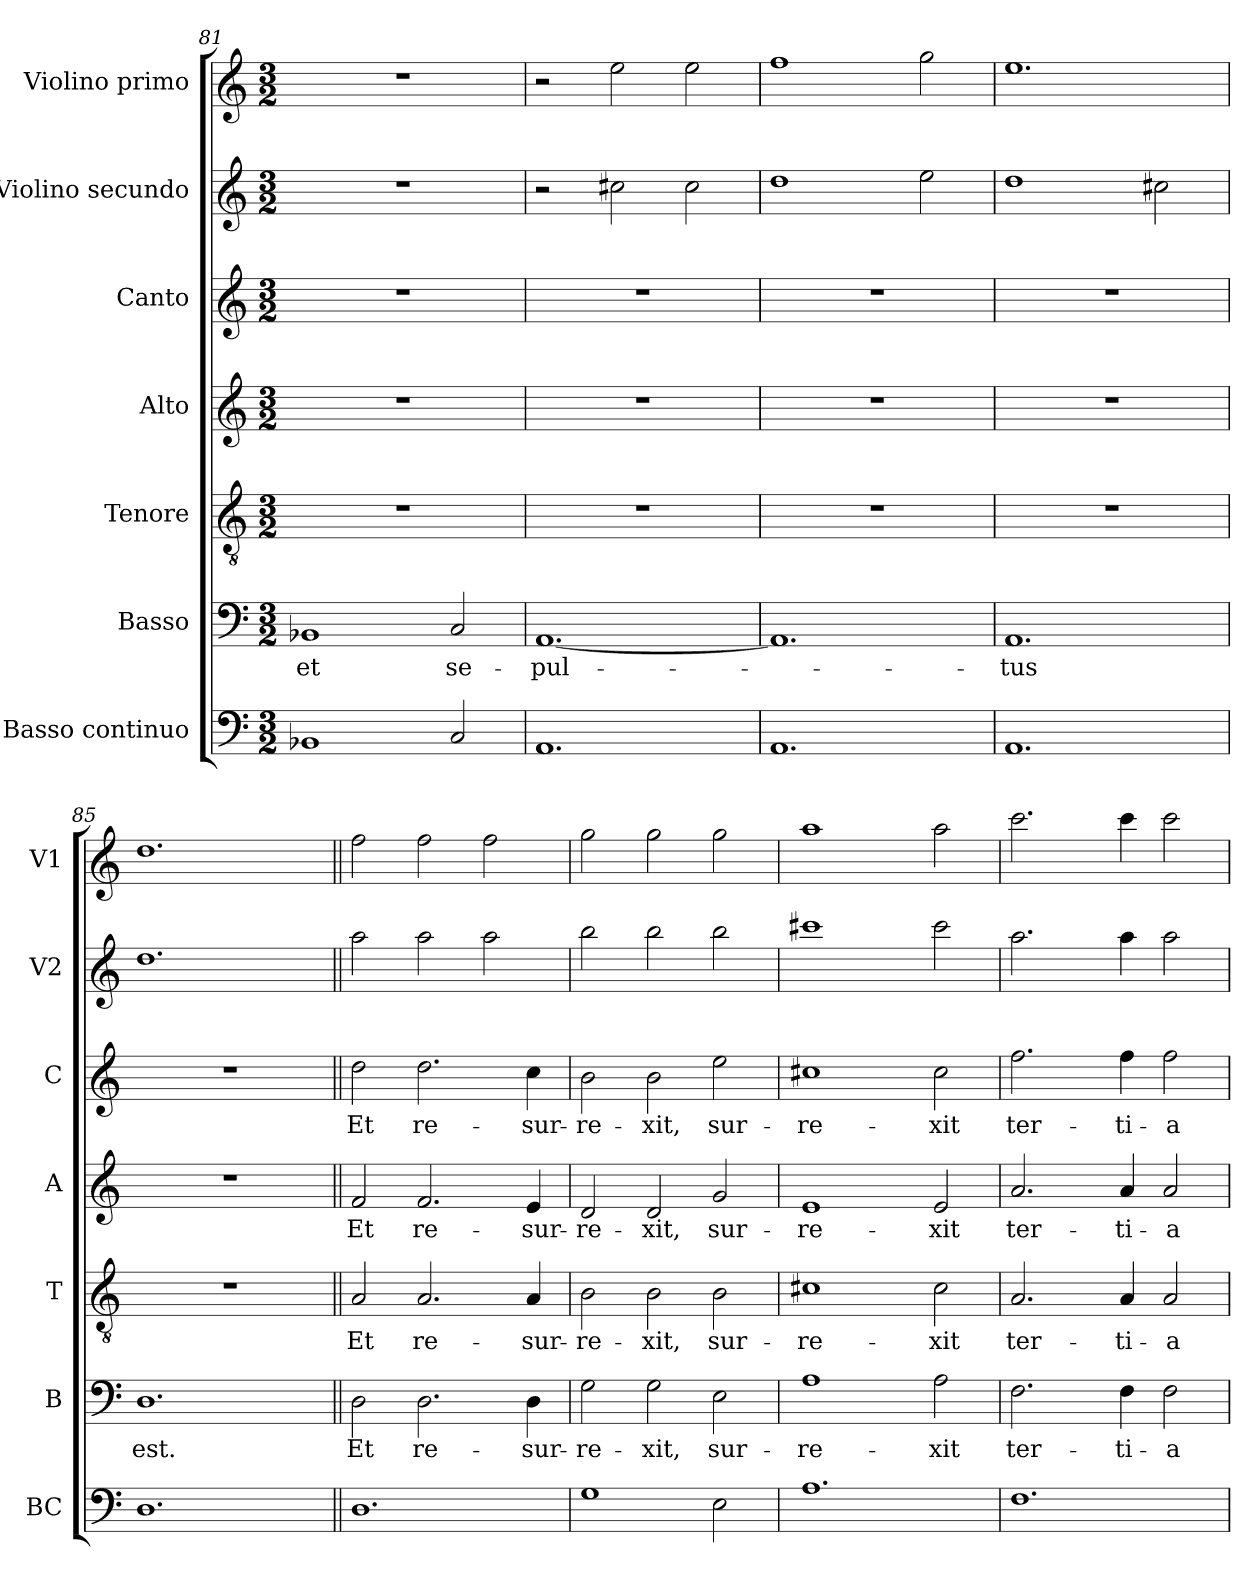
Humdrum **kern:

**kern	**kern	**text	**kern	**text	**kern	**text	**kern	**text	**kern	**kern
*part7	*part6	*part6	*part5	*part5	*part4	*part4	*part3	*part3	*part2	*part1
*staff7	*staff6	*staff6	*staff5	*staff5	*staff4	*staff4	*staff3	*staff3	*staff2	*staff1
*I"Basso continuo	*I"Basso	*	*I"Tenore	*	*I"Alto	*	*I"Canto	*	*I"Violino secundo	*I"Violino primo
*I'BC	*I'B	*	*I'T	*	*I'A	*	*I'C	*	*I'V2	*I'V1
*clefF4	*clefF4	*	*clefGv2	*	*clefG2	*	*clefG2	*	*clefG2	*clefG2
*k[]	*k[]	*	*k[]	*	*k[]	*	*k[]	*	*k[]	*k[]
*C:	*C:	*	*C:	*	*C:	*	*C:	*	*C:	*C:
*M3/2	*M3/2	*	*M3/2	*	*M3/2	*	*M3/2	*	*M3/2	*M3/2
=81	=81	=81	=81	=81	=81	=81	=81	=81	=81	=81
*^	*	*	*	*	*	*	*	*	*	*
!	!	!	!LO:LY:b	!	!	!	!	!	!	!	!
1BB-X	2ryy	1BB-X	et	1.r	.	1.r	.	1.r	.	1.r	1.r
.	2ryy	.	.	.	.	.	.	.	.	.	.
!	!	!	!LO:LY:b	!	!	!	!	!	!	!	!
2C/	2ryy	2C/	se-	.	.	.	.	.	.	.	.
=82	=82	=82	=82	=82	=82	=82	=82	=82	=82	=82	=82
!	!	!	!LO:LY:b	!	!	!	!	!	!	!	!
1.AA	2ryy	[1.AA	-pul-	1.r	.	1.r	.	1.r	.	2r	2r
.	2ryy	.	.	.	.	.	.	.	.	2cc#X\	2ee\
.	2ryy	.	.	.	.	.	.	.	.	2cc#\	2ee\
=83	=83	=83	=83	=83	=83	=83	=83	=83	=83	=83	=83
1.AA	2ryy	1.AA]	.	1.r	.	1.r	.	1.r	.	1dd	1ff
.	2ryy	.	.	.	.	.	.	.	.	.	.
.	2ryy	.	.	.	.	.	.	.	.	2ee\	2gg\
=84	=84	=84	=84	=84	=84	=84	=84	=84	=84	=84	=84
!	!	!	!LO:LY:b	!	!	!	!	!	!	!	!
1.AA	2ryy	1.AA	-tus	1.r	.	1.r	.	1.r	.	1dd	1.ee
.	2ryy	.	.	.	.	.	.	.	.	.	.
.	2ryy	.	.	.	.	.	.	.	.	2cc#X\	.
=85	=85	=85	=85	=85	=85	=85	=85	=85	=85	=85	=85
!	!	!	!LO:LY:b	!	!	!	!	!	!	!	!
1.D	2ryy	1.D	est.	1.r	.	1.r	.	1.r	.	1.dd	1.dd
.	2ryy	.	.	.	.	.	.	.	.	.	.
.	2ryy	.	.	.	.	.	.	.	.	.	.
!!LO:LB:g=z
=86||	=86||	=86||	=86||	=86||	=86||	=86||	=86||	=86||	=86||	=86||	=86||
!	!	!	!LO:LY:b	!	!LO:LY:b	!	!LO:LY:b	!	!LO:LY:b	!	!
1.D	2ryy	2D\	Et	2A/	Et	2f/	Et	2dd\	Et	2aa\	2ff\
!	!	!	!LO:LY:b	!	!LO:LY:b	!	!LO:LY:b	!	!LO:LY:b	!	!
.	2ryy	2.D\	re-	2.A/	re-	2.f/	re-	2.dd\	re-	2aa\	2ff\
.	2ryy	.	.	.	.	.	.	.	.	2aa\	2ff\
!	!	!	!LO:LY:b	!	!LO:LY:b	!	!LO:LY:b	!	!LO:LY:b	!	!
.	.	4D\	-sur-	4A/	-sur-	4e/	-sur-	4cc\	-sur-	.	.
=87	=87	=87	=87	=87	=87	=87	=87	=87	=87	=87	=87
!	!	!	!LO:LY:b	!	!LO:LY:b	!	!LO:LY:b	!	!LO:LY:b	!	!
1G	2ryy	2G\	-re-	2B\	-re-	2d/	-re-	2b\	-re-	2bb\	2gg\
!	!	!	!LO:LY:b	!	!LO:LY:b	!	!LO:LY:b	!	!LO:LY:b	!	!
.	2ryy	2G\	-xit,	2B\	-xit,	2d/	-xit,	2b\	-xit,	2bb\	2gg\
!	!	!	!LO:LY:b	!	!LO:LY:b	!	!LO:LY:b	!	!LO:LY:b	!	!
2E\	2ryy	2E\	sur-	2B\	sur-	2g/	sur-	2ee\	sur-	2bb\	2gg\
=88	=88	=88	=88	=88	=88	=88	=88	=88	=88	=88	=88
!	!	!	!LO:LY:b	!	!LO:LY:b	!	!LO:LY:b	!	!LO:LY:b	!	!
1.A	2ryy	1A	-re-	1c#X	-re-	1e	-re-	1cc#X	-re-	1ccc#X	1aa
.	2ryy	.	.	.	.	.	.	.	.	.	.
!	!	!	!LO:LY:b	!	!LO:LY:b	!	!LO:LY:b	!	!LO:LY:b	!	!
.	2ryy	2A\	-xit	2c#\	-xit	2e/	-xit	2cc#\	-xit	2ccc#\	2aa\
=89	=89	=89	=89	=89	=89	=89	=89	=89	=89	=89	=89
!	!	!	!LO:LY:b	!	!LO:LY:b	!	!LO:LY:b	!	!LO:LY:b	!	!
1.F	2ryy	2.F\	ter-	2.A/	ter-	2.a/	ter-	2.ff\	ter-	2.aa\	2.ccc\
.	2ryy	.	.	.	.	.	.	.	.	.	.
!	!	!	!LO:LY:b	!	!LO:LY:b	!	!LO:LY:b	!	!LO:LY:b	!	!
.	.	4F\	-ti-	4A/	-ti-	4a/	-ti-	4ff\	-ti-	4aa\	4ccc\
!	!	!	!LO:LY:b	!	!LO:LY:b	!	!LO:LY:b	!	!LO:LY:b	!	!
.	2ryy	2F\	-a	2A/	-a	2a/	-a	2ff\	-a	2aa\	2ccc\
*v	*v	*	*	*	*	*	*	*	*	*	*
=	=	=	=	=	=	=	=	=	=	=
*-	*-	*-	*-	*-	*-	*-	*-	*-	*-	*-
